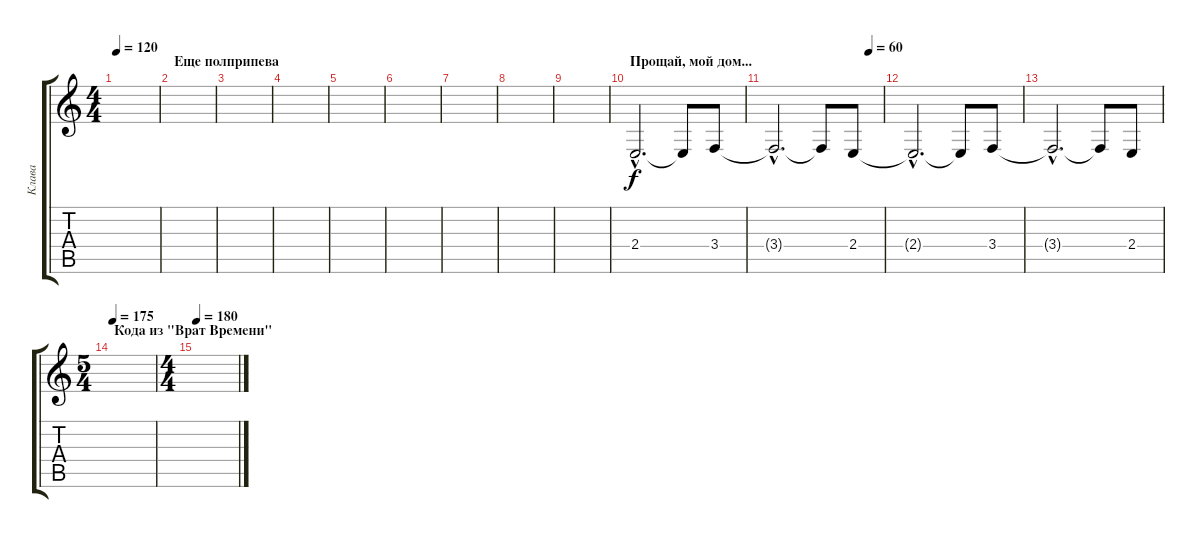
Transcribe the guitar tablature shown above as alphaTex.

\track ("Клава" "Клава") {instrument stringensemble2}
\staff {score tabs}
\tuning (E4 B3 G3 D3 A2 E2) {hide}
\ts (4 4)
\tempo 120
\clef g2
\ks c
|
\section ("" "Еще полприпева")
|
|
|
|
|
|
|
|
\section ("" "Прощай, мой дом...")
2.4{hac}.2{d volume 7} 2.4{t}.8 3.4.8 |
\tempo (60 0.875)
3.4{hac t}.2{d} 3.4{t}.8 2.4.8 |
2.4{hac t}.2{d} 2.4{t}.8 3.4.8 |
3.4{hac t}.2{d} 3.4{t}.8 2.4.8 |
\ts (5 4)
\section ("" "Кода из \"Врат Времени\"")
\tempo 175
|
\ts (4 4)
\tempo 180
